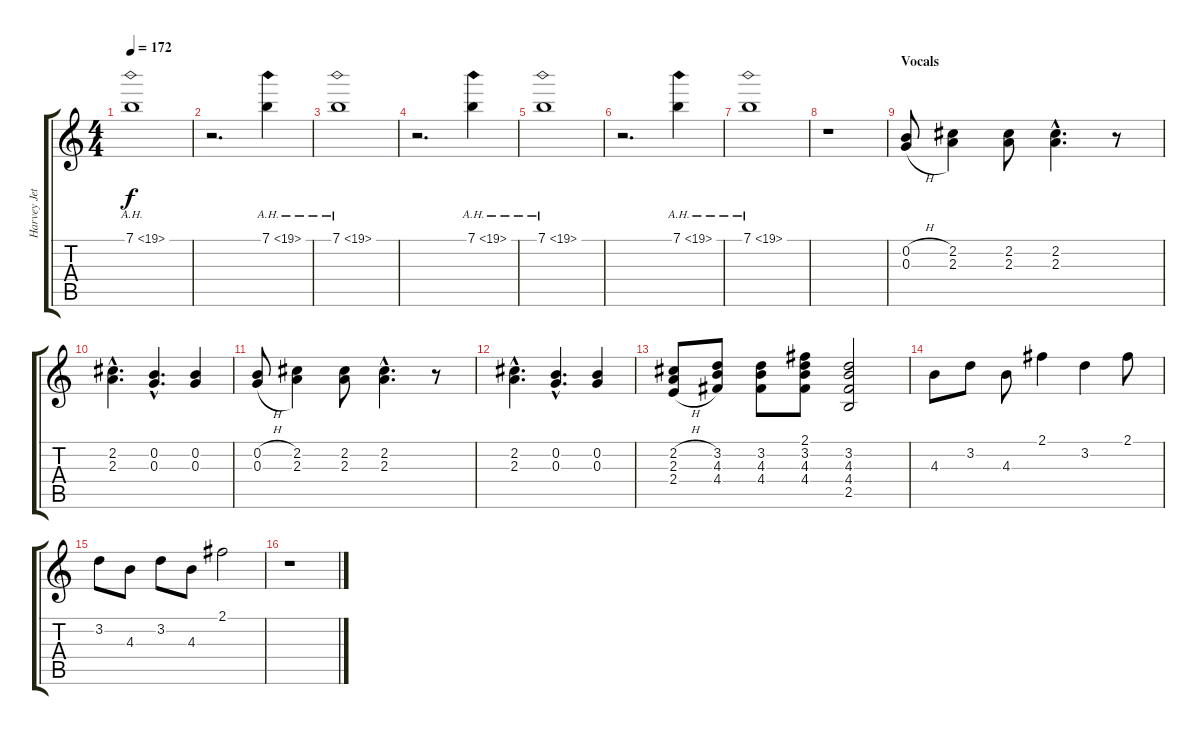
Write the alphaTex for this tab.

\track ("Harvey Jett  " "Harvey Jet") {instrument acousticguitarsteel}
\staff {score tabs}
\tuning (E4 B3 G3 D3 A2 E2) {hide}
\ts (4 4)
\tempo 172
\clef g2
\ks c
7.1{ah 12}.1{dy f} |
r.2{d} 7.1{ah 12}.4 |
7.1{ah 12}.1 |
r.2{d} 7.1{ah 12}.4 |
7.1{ah 12}.1 |
r.2{d} 7.1{ah 12}.4 |
7.1{ah 12}.1 |
r.1 |
\section ("" "Vocals")
(0.2{h} 0.3{h}).8 (2.2 2.3).4 (2.2 2.3).8 (2.2{hac} 2.3{hac}).4{d} r.8 |
(2.2{hac} 2.3{hac}).4{d} (0.2{hac} 0.3{hac}).4{d} (0.2 0.3).4 |
(0.2{h} 0.3{h}).8 (2.2 2.3).4 (2.2 2.3).8 (2.2{hac} 2.3{hac}).4{d} r.8 |
(2.2{hac} 2.3{hac}).4{d} (0.2{hac} 0.3{hac}).4{d} (0.2 0.3).4 |
(2.2{h} 2.3{h} 2.4{h}).8 (3.2 4.3 4.4).8 (3.2 4.3 4.4).8 (2.1 3.2 4.3 4.4).8 (3.2 4.3 4.4 2.5).2 |
4.3.8 3.2.8 4.3.8 2.1.4 3.2.4 2.1.8 |
3.2.8 4.3.8 3.2.8 4.3.8 2.1.2 |
r.1
